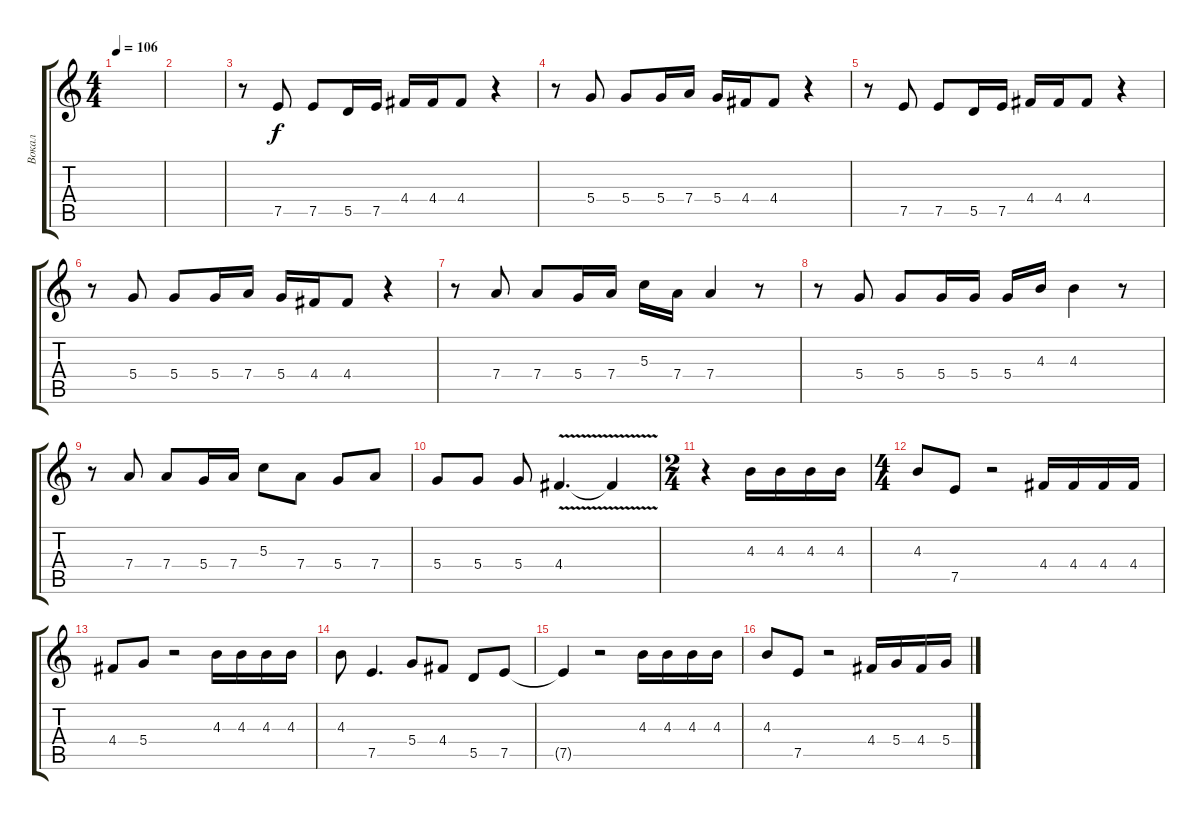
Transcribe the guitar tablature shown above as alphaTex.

\track ("Вокал" "Вокал") {instrument overdrivenguitar}
\staff {score tabs}
\tuning (E4 B3 G3 D3 A2 E2) {hide}
\ts (4 4)
\tempo 106
\clef g2
\ks c
|
|
r.8 7.5.8 7.5.8 5.5.16 7.5.16 4.4.16 4.4.16 4.4.8 r.4 |
r.8 5.4.8 5.4.8 5.4.16 7.4.16 5.4.16 4.4.16 4.4.8 r.4 |
r.8 7.5.8 7.5.8 5.5.16 7.5.16 4.4.16 4.4.16 4.4.8 r.4 |
r.8 5.4.8 5.4.8 5.4.16 7.4.16 5.4.16 4.4.16 4.4.8 r.4 |
r.8 7.4.8 7.4.8 5.4.16 7.4.16 5.3.16 7.4.16 7.4.4 r.8 |
r.8 5.4.8 5.4.8 5.4.16 5.4.16 5.4.16 4.3.16 4.3.4 r.8 |
r.8 7.4.8 7.4.8 5.4.16 7.4.16 5.3.8 7.4.8 5.4.8 7.4.8 |
5.4.8 5.4.8 5.4.8 4.4{v}.4{d} 4.4{t}.4 |
\ts (2 4)
r.4 4.3.16 4.3.16 4.3.16 4.3.16 |
\ts (4 4)
4.3.8 7.5.8 r.2 4.4.16 4.4.16 4.4.16 4.4.16 |
4.4.8 5.4.8 r.2 4.3.16 4.3.16 4.3.16 4.3.16 |
4.3.8 7.5.4{d} 5.4.8 4.4.8 5.5.8 7.5.8 |
7.5{t}.4 r.2 4.3.16 4.3.16 4.3.16 4.3.16 |
4.3.8 7.5.8 r.2 4.4.16 5.4.16 4.4.16 5.4.16
